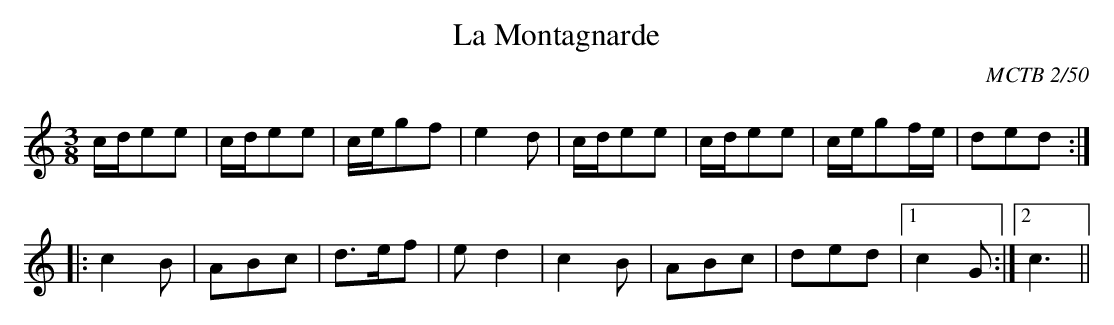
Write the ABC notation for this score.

X:1
T:La Montagnarde
C:MCTB 2/50
M:3/8
L:1/8
K:C
c/d/ee|c/d/ee|c/e/gf|e2d|\
c/d/ee|c/d/ee|c/e/gf/e/|ded:|
|:c2B|ABc|d>ef|ed2|\
c2B|ABc|ded|1 c2G:|2 c3||
